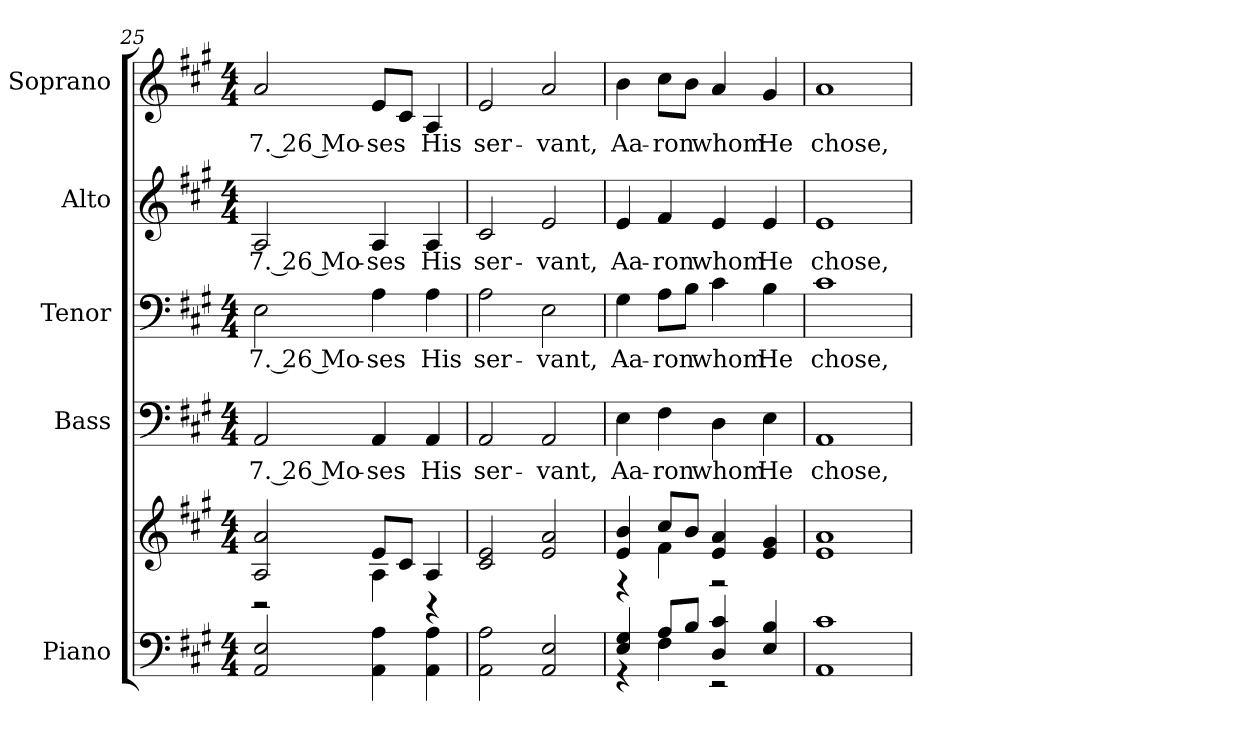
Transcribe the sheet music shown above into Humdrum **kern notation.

**kern	**kern	**kern	**text	**kern	**text	**kern	**text	**kern	**text
*part5	*part5	*part4	*part4	*part3	*part3	*part2	*part2	*part1	*part1
*staff6	*staff5	*staff4	*staff4	*staff3	*staff3	*staff2	*staff2	*staff1	*staff1
*I"Piano	*	*I"Bass	*	*I"Tenor	*	*I"Alto	*	*I"Soprano	*
*I'Pno.	*	*I'B.	*	*I'T.	*	*I'A.	*	*I'S.	*
!!LO:PB:g=z
*clefF4	*clefG2	*clefF4	*	*clefF4	*	*clefG2	*	*clefG2	*
*k[f#c#g#]	*k[f#c#g#]	*k[f#c#g#]	*	*k[f#c#g#]	*	*k[f#c#g#]	*	*k[f#c#g#]	*
*A:	*A:	*A:	*	*A:	*	*A:	*	*A:	*
*M4/4	*M4/4	*M4/4	*	*M4/4	*	*M4/4	*	*M4/4	*
=25	=25	=25	=25	=25	=25	=25	=25	=25	=25
*	*^	*	*	*	*	*	*	*	*
!	!	!	!	!LO:LY:b:color=#000000	!	!	!	!	!	!
!	!	!	!	!	!	!LO:LY:b:color=#000000	!	!	!	!
!	!	!	!	!	!	!	!	!LO:LY:b:color=#000000	!	!
!	!	!	!	!	!	!	!	!	!	!LO:LY:b:color=#000000
2AAi/ 2Ei	2Ai/ 2ai	2r	2AAi/	7. 26 Mo-	2Ei\	7. 26 Mo-	2Ai/	7. 26 Mo-	2ai/	7. 26 Mo-
!	!	!	!	!LO:LY:b:color=#000000	!	!	!	!	!	!
!	!	!	!	!	!	!LO:LY:b:color=#000000	!	!	!	!
!	!	!	!	!	!	!	!	!LO:LY:b:color=#000000	!	!
!	!	!	!	!	!	!	!	!	!	!LO:LY:b:color=#000000
4AAi\ 4Ai	8ei/L	4Ai\	4AAi/	-ses	4Ai\	-ses	4Ai/	-ses	8ei/L	-ses
.	8c#i/J	.	.	.	.	.	.	.	8c#i/J	.
!	!	!	!	!LO:LY:b:color=#000000	!	!	!	!	!	!
!	!	!	!	!	!	!LO:LY:b:color=#000000	!	!	!	!
!	!	!	!	!	!	!	!	!LO:LY:b:color=#000000	!	!
!	!	!	!	!	!	!	!	!	!	!LO:LY:b:color=#000000
4AAi\ 4Ai	4Ai/	4r	4AAi/	His	4Ai\	His	4Ai/	His	4Ai/	His
*	*v	*v	*	*	*	*	*	*	*	*
=26	=26	=26	=26	=26	=26	=26	=26	=26	=26
*	*^	*	*	*	*	*	*	*	*
!	!	!	!	!LO:LY:b:color=#000000	!	!	!	!	!	!
*	*v	*v	*	*	*	*	*	*	*	*
*	*^	*	*	*	*	*	*	*	*
!	!	!	!	!	!	!LO:LY:b:color=#000000	!	!	!	!
*	*v	*v	*	*	*	*	*	*	*	*
*	*^	*	*	*	*	*	*	*	*
!	!	!	!	!	!	!	!	!LO:LY:b:color=#000000	!	!
*	*v	*v	*	*	*	*	*	*	*	*
*	*^	*	*	*	*	*	*	*	*
!	!	!	!	!	!	!	!	!	!	!LO:LY:b:color=#000000
*	*v	*v	*	*	*	*	*	*	*	*
2AAi\ 2Ai	2c#i/ 2ei	2AAi/	ser-	2Ai\	ser-	2c#i/	ser-	2ei/	ser-
!	!	!	!LO:LY:b:color=#000000	!	!	!	!	!	!
!	!	!	!	!	!LO:LY:b:color=#000000	!	!	!	!
!	!	!	!	!	!	!	!LO:LY:b:color=#000000	!	!
!	!	!	!	!	!	!	!	!	!LO:LY:b:color=#000000
2AAi/ 2Ei	2ei/ 2ai	2AAi/	-vant,	2Ei\	-vant,	2ei/	-vant,	2ai/	-vant,
=27	=27	=27	=27	=27	=27	=27	=27	=27	=27
*^	*^	*	*	*	*	*	*	*	*
!	!	!	!	!	!LO:LY:b:color=#000000	!	!	!	!	!	!
!	!	!	!	!	!	!	!LO:LY:b:color=#000000	!	!	!	!
!	!	!	!	!	!	!	!	!	!LO:LY:b:color=#000000	!	!
!	!	!	!	!	!	!	!	!	!	!	!LO:LY:b:color=#000000
4Ei/ 4G#i	4r	4ei/ 4bi	4r	4Ei\	Aa-	4G#i\	Aa-	4ei/	Aa-	4bi\	Aa-
!	!	!	!	!	!LO:LY:b:color=#000000	!	!	!	!	!	!
!	!	!	!	!	!	!	!LO:LY:b:color=#000000	!	!	!	!
!	!	!	!	!	!	!	!	!	!LO:LY:b:color=#000000	!	!
!	!	!	!	!	!	!	!	!	!	!	!LO:LY:b:color=#000000
8Ai/L	4F#i\	8cc#i/L	4f#i\	4F#i\	-ron	8Ai\L	-ron	4f#i/	-ron	8cc#i\L	-ron
8Bi/J	.	8bi/J	.	.	.	8Bi\J	.	.	.	8bi\J	.
!	!	!	!	!	!LO:LY:b:color=#000000	!	!	!	!	!	!
!	!	!	!	!	!	!	!LO:LY:b:color=#000000	!	!	!	!
!	!	!	!	!	!	!	!	!	!LO:LY:b:color=#000000	!	!
!	!	!	!	!	!	!	!	!	!	!	!LO:LY:b:color=#000000
4Di/ 4c#i	2r	4ei/ 4ai	2r	4Di\	whom	4c#i\	whom	4ei/	whom	4ai/	whom
!	!	!	!	!	!LO:LY:b:color=#000000	!	!	!	!	!	!
!	!	!	!	!	!	!	!LO:LY:b:color=#000000	!	!	!	!
!	!	!	!	!	!	!	!	!	!LO:LY:b:color=#000000	!	!
!	!	!	!	!	!	!	!	!	!	!	!LO:LY:b:color=#000000
4Ei/ 4Bi	.	4ei/ 4g#i	.	4Ei\	He	4Bi\	He	4ei/	He	4g#i/	He
*v	*v	*	*	*	*	*	*	*	*	*	*
*	*v	*v	*	*	*	*	*	*	*	*
=28	=28	=28	=28	=28	=28	=28	=28	=28	=28
!	!	!	!LO:LY:b:color=#000000	!	!	!	!	!	!
!	!	!	!	!	!LO:LY:b:color=#000000	!	!	!	!
!	!	!	!	!	!	!	!LO:LY:b:color=#000000	!	!
!	!	!	!	!	!	!	!	!	!LO:LY:b:color=#000000
1AAi 1c#i	1ei 1ai	1AAi	chose,	1c#i	chose,	1ei	chose,	1ai	chose,
=	=	=	=	=	=	=	=	=	=
*-	*-	*-	*-	*-	*-	*-	*-	*-	*-
